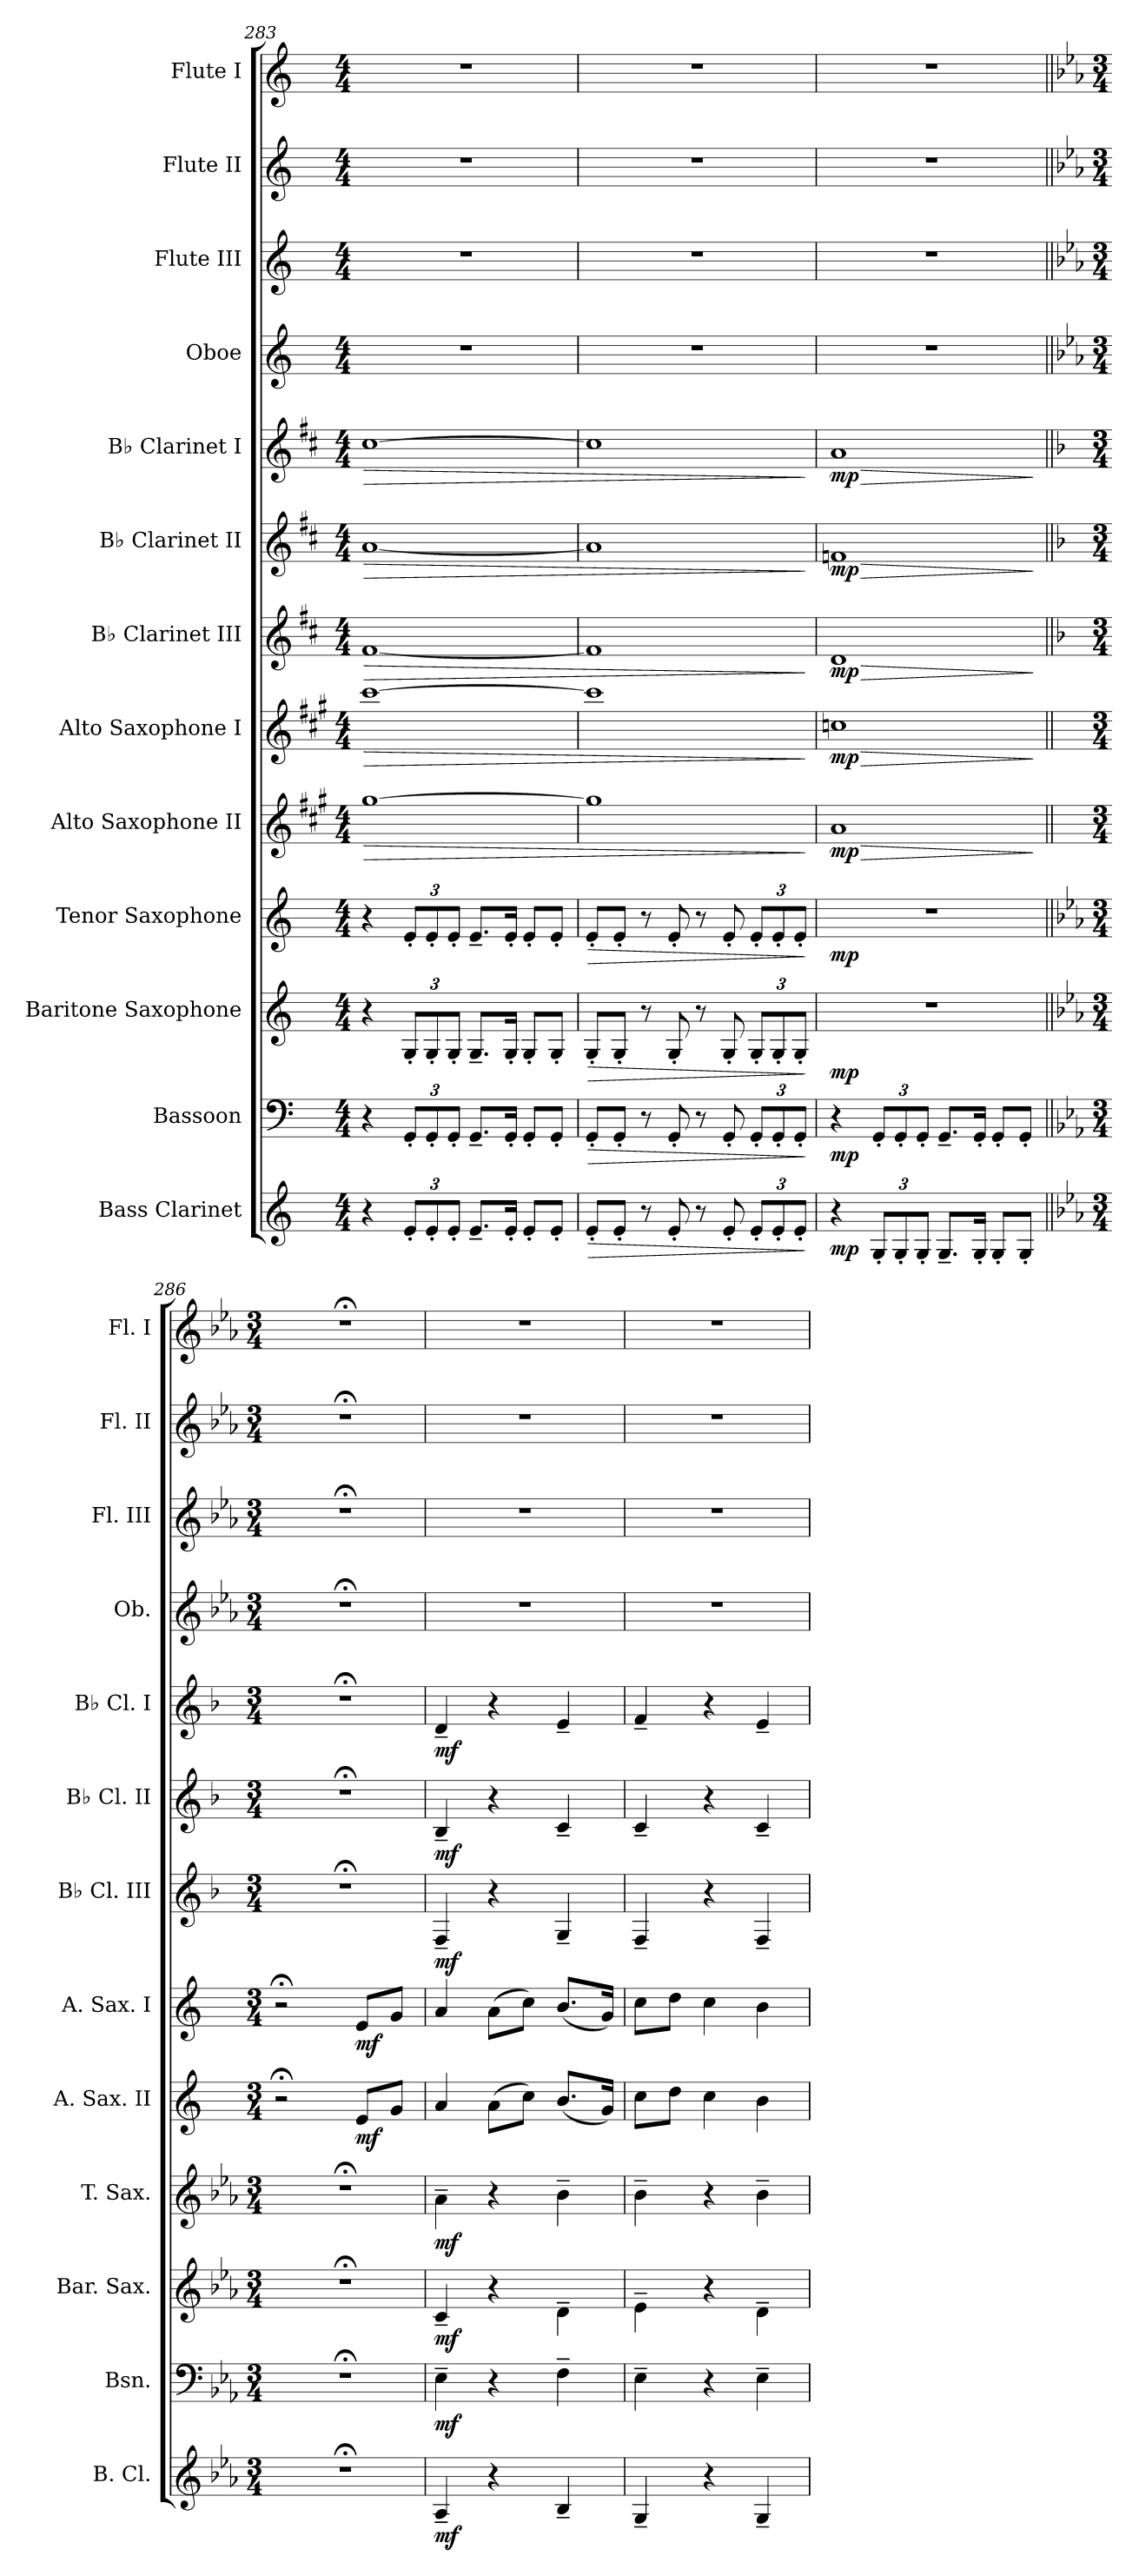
**kern	**dynam	**kern	**dynam	**kern	**dynam	**kern	**dynam	**kern	**dynam	**kern	**dynam	**kern	**dynam	**kern	**dynam	**kern	**dynam	**kern	**kern	**kern	**kern
*part13	*part13	*part12	*part12	*part11	*part11	*part10	*part10	*part9	*part9	*part8	*part8	*part7	*part7	*part6	*part6	*part5	*part5	*part4	*part3	*part2	*part1
*staff13	*staff13	*staff12	*staff12	*staff11	*staff11	*staff10	*staff10	*staff9	*staff9	*staff8	*staff8	*staff7	*staff7	*staff6	*staff6	*staff5	*staff5	*staff4	*staff3	*staff2	*staff1
*I"Bass Clarinet	*	*I"Bassoon	*	*I"Baritone Saxophone	*	*I"Tenor Saxophone	*	*I"Alto Saxophone II	*	*I"Alto Saxophone I	*	*I"B♭ Clarinet III	*	*I"B♭ Clarinet II	*	*I"B♭ Clarinet I	*	*I"Oboe	*I"Flute III	*I"Flute II	*I"Flute I
*I'B. Cl.	*	*I'Bsn.	*	*I'Bar. Sax.	*	*I'T. Sax.	*	*I'A. Sax. II	*	*I'A. Sax. I	*	*I'B♭ Cl. III	*	*I'B♭ Cl. II	*	*I'B♭ Cl. I	*	*I'Ob.	*I'Fl. III	*I'Fl. II	*I'Fl. I
*clefG2	*	*clefF4	*	*clefG2	*	*clefG2	*	*clefG2	*	*clefG2	*	*clefG2	*	*clefG2	*	*clefG2	*	*clefG2	*clefG2	*clefG2	*clefG2
*ITrd8c14	*	*	*	*ITrd12c21	*	*ITrd8c14	*	*ITrd5c9	*	*ITrd5c9	*	*ITrd1c2	*	*ITrd1c2	*	*ITrd1c2	*	*	*	*	*
*k[]	*	*k[]	*	*k[]	*	*k[]	*	*k[]	*	*k[]	*	*k[]	*	*k[]	*	*k[]	*	*k[]	*k[]	*k[]	*k[]
*M4/4	*	*M4/4	*	*M4/4	*	*M4/4	*	*M4/4	*	*M4/4	*	*M4/4	*	*M4/4	*	*M4/4	*	*M4/4	*M4/4	*M4/4	*M4/4
=283	=283	=283	=283	=283	=283	=283	=283	=283	=283	=283	=283	=283	=283	=283	=283	=283	=283	=283	=283	=283	=283
!	!	!	!	!	!	!	!	!	!LO:HP:b	!	!LO:HP:b	!	!LO:HP:b	!	!LO:HP:b	!	!LO:HP:b	!	!	!	!
4r	.	4r	.	4r	.	4r	.	[1b	>	[1ee	>	[1e	>	[1g	>	[1b	>	1r	1r	1r	1r
*Xbrackettup	*	*Xbrackettup	*	*Xbrackettup	*	*Xbrackettup	*	*	*	*	*	*	*	*	*	*	*	*	*	*	*
12E'/L	.	12GG'/L	.	12GG'/L	.	12E'/L	.	.	.	.	.	.	.	.	.	.	.	.	.	.	.
12E'/	.	12GG'/	.	12GG'/	.	12E'/	.	.	.	.	.	.	.	.	.	.	.	.	.	.	.
12E'/J	.	12GG'/J	.	12GG'/J	.	12E'/J	.	.	.	.	.	.	.	.	.	.	.	.	.	.	.
8.E~/L	.	8.GG~/L	.	8.GG~/L	.	8.E~/L	.	.	.	.	.	.	.	.	.	.	.	.	.	.	.
16E'/Jk	.	16GG'/Jk	.	16GG'/Jk	.	16E'/Jk	.	.	.	.	.	.	.	.	.	.	.	.	.	.	.
8E'/L	.	8GG'/L	.	8GG'/L	.	8E'/L	.	.	.	.	.	.	.	.	.	.	.	.	.	.	.
8E'/J	.	8GG'/J	.	8GG'/J	.	8E'/J	.	.	.	.	.	.	.	.	.	.	.	.	.	.	.
=284	=284	=284	=284	=284	=284	=284	=284	=284	=284	=284	=284	=284	=284	=284	=284	=284	=284	=284	=284	=284	=284
!	!LO:HP:b	!	!LO:HP:b	!	!LO:HP:b	!	!LO:HP:b	!	!	!	!	!	!	!	!	!	!	!	!	!	!
8E'/L	>	8GG'/L	>	8GG'/L	>	8E'/L	>	1b]	.	1ee]	.	1e]	.	1g]	.	1b]	.	1r	1r	1r	1r
8E'/J	.	8GG'/J	.	8GG'/J	.	8E'/J	.	.	.	.	.	.	.	.	.	.	.	.	.	.	.
8r	.	8r	.	8r	.	8r	.	.	.	.	.	.	.	.	.	.	.	.	.	.	.
8E'/	.	8GG'/	.	8GG'/	.	8E'/	.	.	.	.	.	.	.	.	.	.	.	.	.	.	.
8r	.	8r	.	8r	.	8r	.	.	.	.	.	.	.	.	.	.	.	.	.	.	.
8E'/	.	8GG'/	.	8GG'/	.	8E'/	.	.	.	.	.	.	.	.	.	.	.	.	.	.	.
12E'/L	.	12GG'/L	.	12GG'/L	.	12E'/L	.	.	.	.	.	.	.	.	.	.	.	.	.	.	.
12E'/	.	12GG'/	.	12GG'/	.	12E'/	.	.	.	.	.	.	.	.	.	.	.	.	.	.	.
12E'/J	.	12GG'/J	.	12GG'/J	.	12E'/J	.	.	.	.	.	.	.	.	.	.	.	.	.	.	.
.	]	.	]	.	]	.	]	.	]	.	]	.	]	.	]	.	]	.	.	.	.
=285	=285	=285	=285	=285	=285	=285	=285	=285	=285	=285	=285	=285	=285	=285	=285	=285	=285	=285	=285	=285	=285
!	!LO:DY:b	!	!LO:DY:b	!	!LO:DY:b	!	!LO:DY:b	!	!LO:HP:b	!	!LO:HP:b	!	!LO:HP:b	!	!LO:HP:b	!	!LO:HP:b	!	!	!	!
!	!	!	!	!	!	!	!	!	!LO:DY:n=1:b	!	!LO:DY:n=1:b	!	!LO:DY:n=1:b	!	!LO:DY:n=1:b	!	!LO:DY:n=1:b	!	!	!	!
4r	mp	4r	mp	1r	mp	1r	mp	1c	> mp	1e-X	> mp	1c	> mp	1e-X	> mp	1g	> mp	1r	1r	1r	1r
12GG'/L	.	12GG'/L	.	.	.	.	.	.	.	.	.	.	.	.	.	.	.	.	.	.	.
12GG'/	.	12GG'/	.	.	.	.	.	.	.	.	.	.	.	.	.	.	.	.	.	.	.
12GG'/J	.	12GG'/J	.	.	.	.	.	.	.	.	.	.	.	.	.	.	.	.	.	.	.
8.GG~/L	.	8.GG~/L	.	.	.	.	.	.	.	.	.	.	.	.	.	.	.	.	.	.	.
16GG'/Jk	.	16GG'/Jk	.	.	.	.	.	.	.	.	.	.	.	.	.	.	.	.	.	.	.
8GG'/L	.	8GG'/L	.	.	.	.	.	.	.	.	.	.	.	.	.	.	.	.	.	.	.
8GG'/J	.	8GG'/J	.	.	.	.	.	.	.	.	.	.	.	.	.	.	.	.	.	.	.
.	.	.	.	.	.	.	.	.	]	.	]	.	]	.	]	.	]	.	.	.	.
=286||	=286||	=286||	=286||	=286||	=286||	=286||	=286||	=286||	=286||	=286||	=286||	=286||	=286||	=286||	=286||	=286||	=286||	=286||	=286||	=286||	=286||
!!LO:REH:place=s1:a:B:fs=14:t=Q
*k[b-e-a-]	*	*k[b-e-a-]	*	*k[b-e-a-]	*	*k[b-e-a-]	*	*k[b-e-a-]	*	*k[b-e-a-]	*	*k[b-e-a-]	*	*k[b-e-a-]	*	*k[b-e-a-]	*	*k[b-e-a-]	*k[b-e-a-]	*k[b-e-a-]	*k[b-e-a-]
*M3/4	*	*M3/4	*	*M3/4	*	*M3/4	*	*M3/4	*	*M3/4	*	*M3/4	*	*M3/4	*	*M3/4	*	*M3/4	*M3/4	*M3/4	*M3/4
*	*	*	*	*	*	*	*	*	*	*	*	*	*	*	*	*	*	*	*	*	*MM50
!	!	!	!	!	!	!	!	!	!	!	!	!	!	!	!	!	!	!	!	!	!LO:TX:a:B:t=Andante
*	*	*	*	*	*	*	*	*	*	*	*	*	*	*	*	*	*	*	*	*	*^
2.r;<	.	2.r;<	.	2.r;<	.	2.r;<	.	2r;<	.	2r;<	.	2.r;<	.	2.r;<	.	2.r;<	.	2.r;<	2.r;<	2.r;<	2.r;<	2ryy
*	*	*	*	*	*	*	*	*	*	*	*	*	*	*	*	*	*	*	*	*	*MM76	*
!	!	!	!	!	!	!	!	!	!LO:DY:b	!	!LO:DY:b	!	!	!	!	!	!	!	!	!	!	!
.	.	.	.	.	.	.	.	8G/L	mf	8G/L	mf	.	.	.	.	.	.	.	.	.	.	4ryy
.	.	.	.	.	.	.	.	8B-/J	.	8B-/J	.	.	.	.	.	.	.	.	.	.	.	.
=287	=287	=287	=287	=287	=287	=287	=287	=287	=287	=287	=287	=287	=287	=287	=287	=287	=287	=287	=287	=287	=287	=287
!	!LO:DY:b	!	!LO:DY:b	!	!LO:DY:b	!	!LO:DY:b	!	!	!	!	!	!LO:DY:b	!	!LO:DY:b	!	!LO:DY:b	!	!	!	!	!
*	*	*	*	*	*	*	*	*	*	*	*	*	*	*	*	*	*	*	*	*	*v	*v
4AA-~/	mf	4E-~\	mf	4C~/	mf	4A-~\	mf	4c/	.	4c/	.	4E-~/	mf	4A-~/	mf	4c~/	mf	2.r	2.r	2.r	2.r
4r	.	4r	.	4r	.	4r	.	(>8c\L	.	(>8c\L	.	4r	.	4r	.	4r	.	.	.	.	.
.	.	.	.	.	.	.	.	8e-\J)	.	8e-\J)	.	.	.	.	.	.	.	.	.	.	.
4BB-~/	.	4F~\	.	4D~\	.	4B-~\	.	(<8.d/L	.	(<8.d/L	.	4F~/	.	4B-~/	.	4d~/	.	.	.	.	.
.	.	.	.	.	.	.	.	16B-/Jk)	.	16B-/Jk)	.	.	.	.	.	.	.	.	.	.	.
=288	=288	=288	=288	=288	=288	=288	=288	=288	=288	=288	=288	=288	=288	=288	=288	=288	=288	=288	=288	=288	=288
4GG~/	.	4E-~\	.	4E-~\	.	4B-~\	.	8e-\L	.	8e-\L	.	4E-~/	.	4B-~/	.	4e-~/	.	2.r	2.r	2.r	2.r
.	.	.	.	.	.	.	.	8f\J	.	8f\J	.	.	.	.	.	.	.	.	.	.	.
4r	.	4r	.	4r	.	4r	.	4e-\	.	4e-\	.	4r	.	4r	.	4r	.	.	.	.	.
4GG~/	.	4E-~\	.	4D~\	.	4B-~\	.	4d\	.	4d\	.	4E-~/	.	4B-~/	.	4d~/	.	.	.	.	.
=	=	=	=	=	=	=	=	=	=	=	=	=	=	=	=	=	=	=	=	=	=
*-	*-	*-	*-	*-	*-	*-	*-	*-	*-	*-	*-	*-	*-	*-	*-	*-	*-	*-	*-	*-	*-
